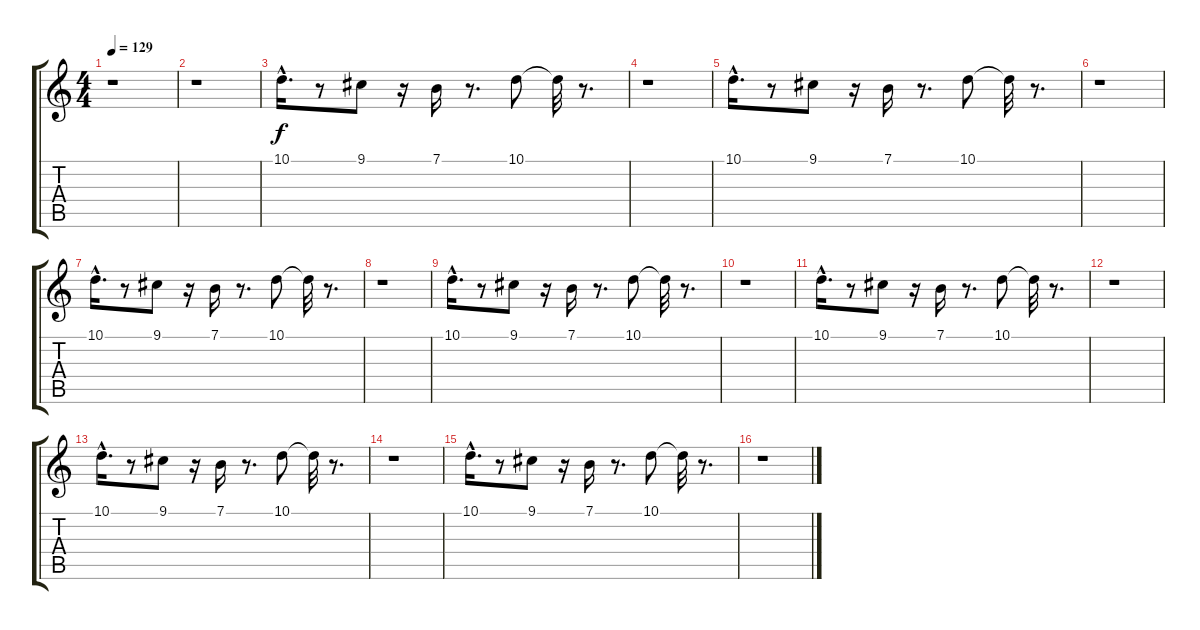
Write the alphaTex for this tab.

\track "" {instrument xylophone}
\staff {score tabs}
\tuning (E4 B3 G3 D3 A2 E2) {hide}
\ts (4 4)
\tempo 129
\clef g2
\ks c
r.1{dy f} |
r.1 |
10.1{hac}.16{d} r.8 9.1.8 r.16 7.1.16 r.8{d} 10.1.8 10.1{t}.32 r.8{d} |
r.1 |
10.1{hac}.16{d} r.8 9.1.8 r.16 7.1.16 r.8{d} 10.1.8 10.1{t}.32 r.8{d} |
r.1 |
10.1{hac}.16{d} r.8 9.1.8 r.16 7.1.16 r.8{d} 10.1.8 10.1{t}.32 r.8{d} |
r.1 |
10.1{hac}.16{d} r.8 9.1.8 r.16 7.1.16 r.8{d} 10.1.8 10.1{t}.32 r.8{d} |
r.1 |
10.1{hac}.16{d} r.8 9.1.8 r.16 7.1.16 r.8{d} 10.1.8 10.1{t}.32 r.8{d} |
r.1 |
10.1{hac}.16{d} r.8 9.1.8 r.16 7.1.16 r.8{d} 10.1.8 10.1{t}.32 r.8{d} |
r.1 |
10.1{hac}.16{d} r.8 9.1.8 r.16 7.1.16 r.8{d} 10.1.8 10.1{t}.32 r.8{d} |
r.1
